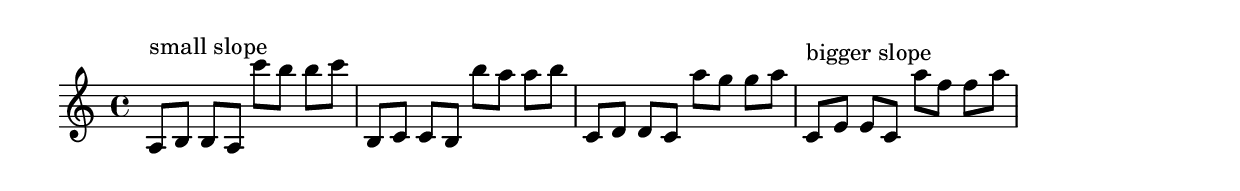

\version "2.10.0"
\header{

  texidoc="Simple beams on middle staffline are allowed to be
    slightly sloped, even if the notes have ledgers.  Beams reaching
    beyond middle line can have bigger slope."

}

\layout{
  ragged-right = ##t
  indent = 0
}

\relative c'{
  %%\override Staff.Stem  #'beamed-lengths = #'(3.50)
  %%  c8[ d]
  %%  d[ c]
  %% r2
  %% \override Staff.Stem  #'beamed-lengths = #'(3.26)

  a8[^"small slope" b]
  b[ a]

  c''[ b]
  b[ c]

				% baerenreiter test
  b,,[ c]
  c[ b]

  b''[ a]
  a[ b]

  c,,[ d]
  d[ c]
  
  a''[ g]
  g[ a]

  c,,[^"bigger slope" e]
  e[ c]
  
  a''[ f]
  f[ a]
}

